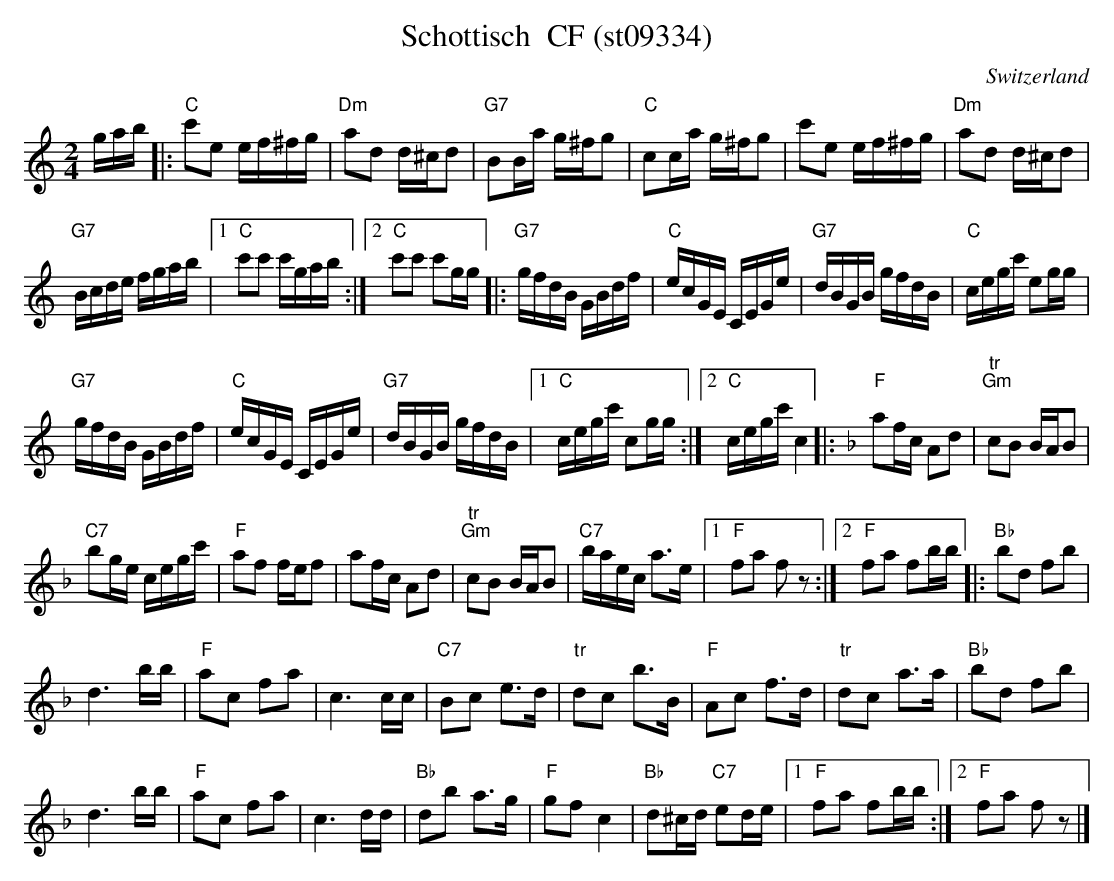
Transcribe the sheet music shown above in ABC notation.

X:1
T:Schottisch  CF (st09334)
M:2/4
L:1/16
O:Switzerland
K:C major
gab |: "C"c'2e2 ef^fg | "Dm"a2d2 d^cd2 | "G7"B2Ba g^fg2 | "C"c2ca g^fg2 |  c'2e2 ef^fg | "Dm"a2d2 d^cd2 |
"G7"Bcde fgab |1 "C"c'2c'2 c'gab :|2 "C"c'2c'2 c'2gg |: "G7"gfdB GBdf | "C"ecGE CEGe | "G7"dBGB gfdB | "C"cegc' e2gg |
"G7"gfdB GBdf | "C"ecGE CEGe | "G7"dBGB gfdB |1 "C"cegc' c2gg :|2 "C"cegc' c4 |: [K:F] "F"a2fc A2d2 | "tr""Gm"c2B2 BAB2 |
"C7"b2ge cegc' | "F"a2f2 fef2 | a2fc A2d2 | "tr""Gm"c2B2 BAB2 | "C7"baec a3e |1 "F"f2a2 f2z2 :|2 "F"f2a2 f2bb |: [L:1/8] "Bb"bd fb |
d3 b/b/ | "F"ac fa | c3c/c/ | "C7"Bc e>d | "tr"dc b>B | "F"Ac f>d | "tr"dc a>a | "Bb"bd fb |
d3b/b/ | "F"ac fa | c3d/d/ | "Bb"db a>g | "F"gfc2 | "Bb"d^c/d/ "C7"ed/e/ |1 "F"fa fb/b/ :|2 "F"fa fz |]
